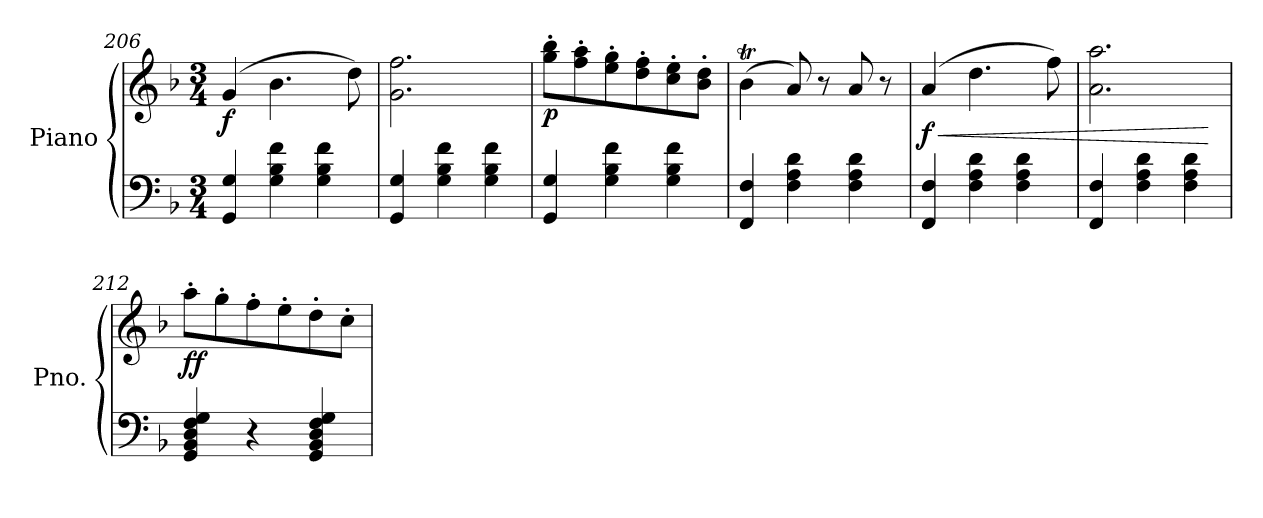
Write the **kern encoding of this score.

**kern	**kern	**dynam
*part1	*part1	*part1
*staff2	*staff1	*staff1/2
*I"Piano	*	*
*I'Pno.	*	*
*clefF4	*clefG2	*
*k[b-]	*k[b-]	*
*M3/4	*M3/4	*
=206	=206	=206
!	!	!LO:DY:b
4GG/ 4G/	(>4g/	f
4G\ 4B-\ 4f\	4.b-\	.
4G\ 4B-\ 4f\	.	.
.	8dd\)	.
=207	=207	=207
4GG/ 4G/	2.g\ 2.ff\	.
4G\ 4B-\ 4f\	.	.
4G\ 4B-\ 4f\	.	.
=208	=208	=208
!	!	!LO:DY:b
4GG/ 4G/	8gg\' 8bb-\'L	p
.	8ff\' 8aa\'	.
4G\ 4B-\ 4f\	8ee\' 8gg\'	.
.	8dd\' 8ff\'	.
4G\ 4B-\ 4f\	8cc\' 8ee\'	.
.	8b-\' 8dd\'J	.
!!LO:LB:g=z
=209	=209	=209
4FF/ 4F/	(>4b-T\	.
4F\ 4A\ 4d\	8a/)	.
.	8r	.
4F\ 4A\ 4d\	8a/	.
.	8r	.
=210	=210	=210
!	!	!LO:HP:b
!	!	!LO:DY:n=1:b
4FF/ 4F/	(>4a/	< f
4F\ 4A\ 4d\	4.dd\	.
4F\ 4A\ 4d\	.	.
.	8ff\)	.
=211	=211	=211
4FF/ 4F/	2.a\ 2.aa\	.
4F\ 4A\ 4d\	.	.
4F\ 4A\ 4d\	.	.
.	.	[
=212	=212	=212
!	!	!LO:DY:b
4GG/ 4BB-/ 4D/ 4F/ 4G/	8aa'\L	ff
.	8gg'\	.
4r	8ff'\	.
.	8ee'\	.
4GG/ 4BB-/ 4D/ 4F/ 4G/	8dd'\	.
.	8cc'\J	.
=	=	=
*-	*-	*-
